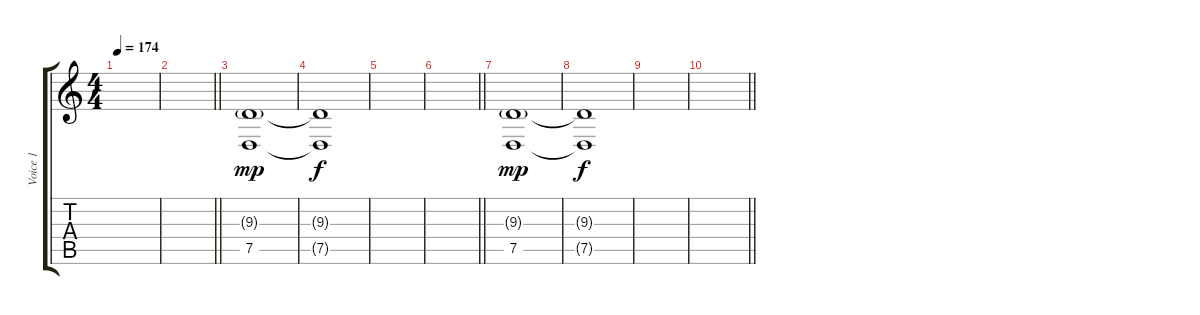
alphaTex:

\track ("Voice 1" "Voice 1") {instrument lead2sawtooth}
\staff {score tabs}
\tuning (D4 A3 F3 C3 G2 C2) {hide}
\ts (4 4)
\tempo 174
\clef g2
\ks c
|
\barLineRight lightlight
|
\section ("" "")
(9.3{g} 7.5).1{dy mp} |
(9.3{t} 7.5{t}).1{dy f} |
|
\barLineRight lightlight
|
(9.3{g} 7.5).1{dy mp} |
(9.3{t} 7.5{t}).1{dy f} |
|
\barLineRight lightlight
